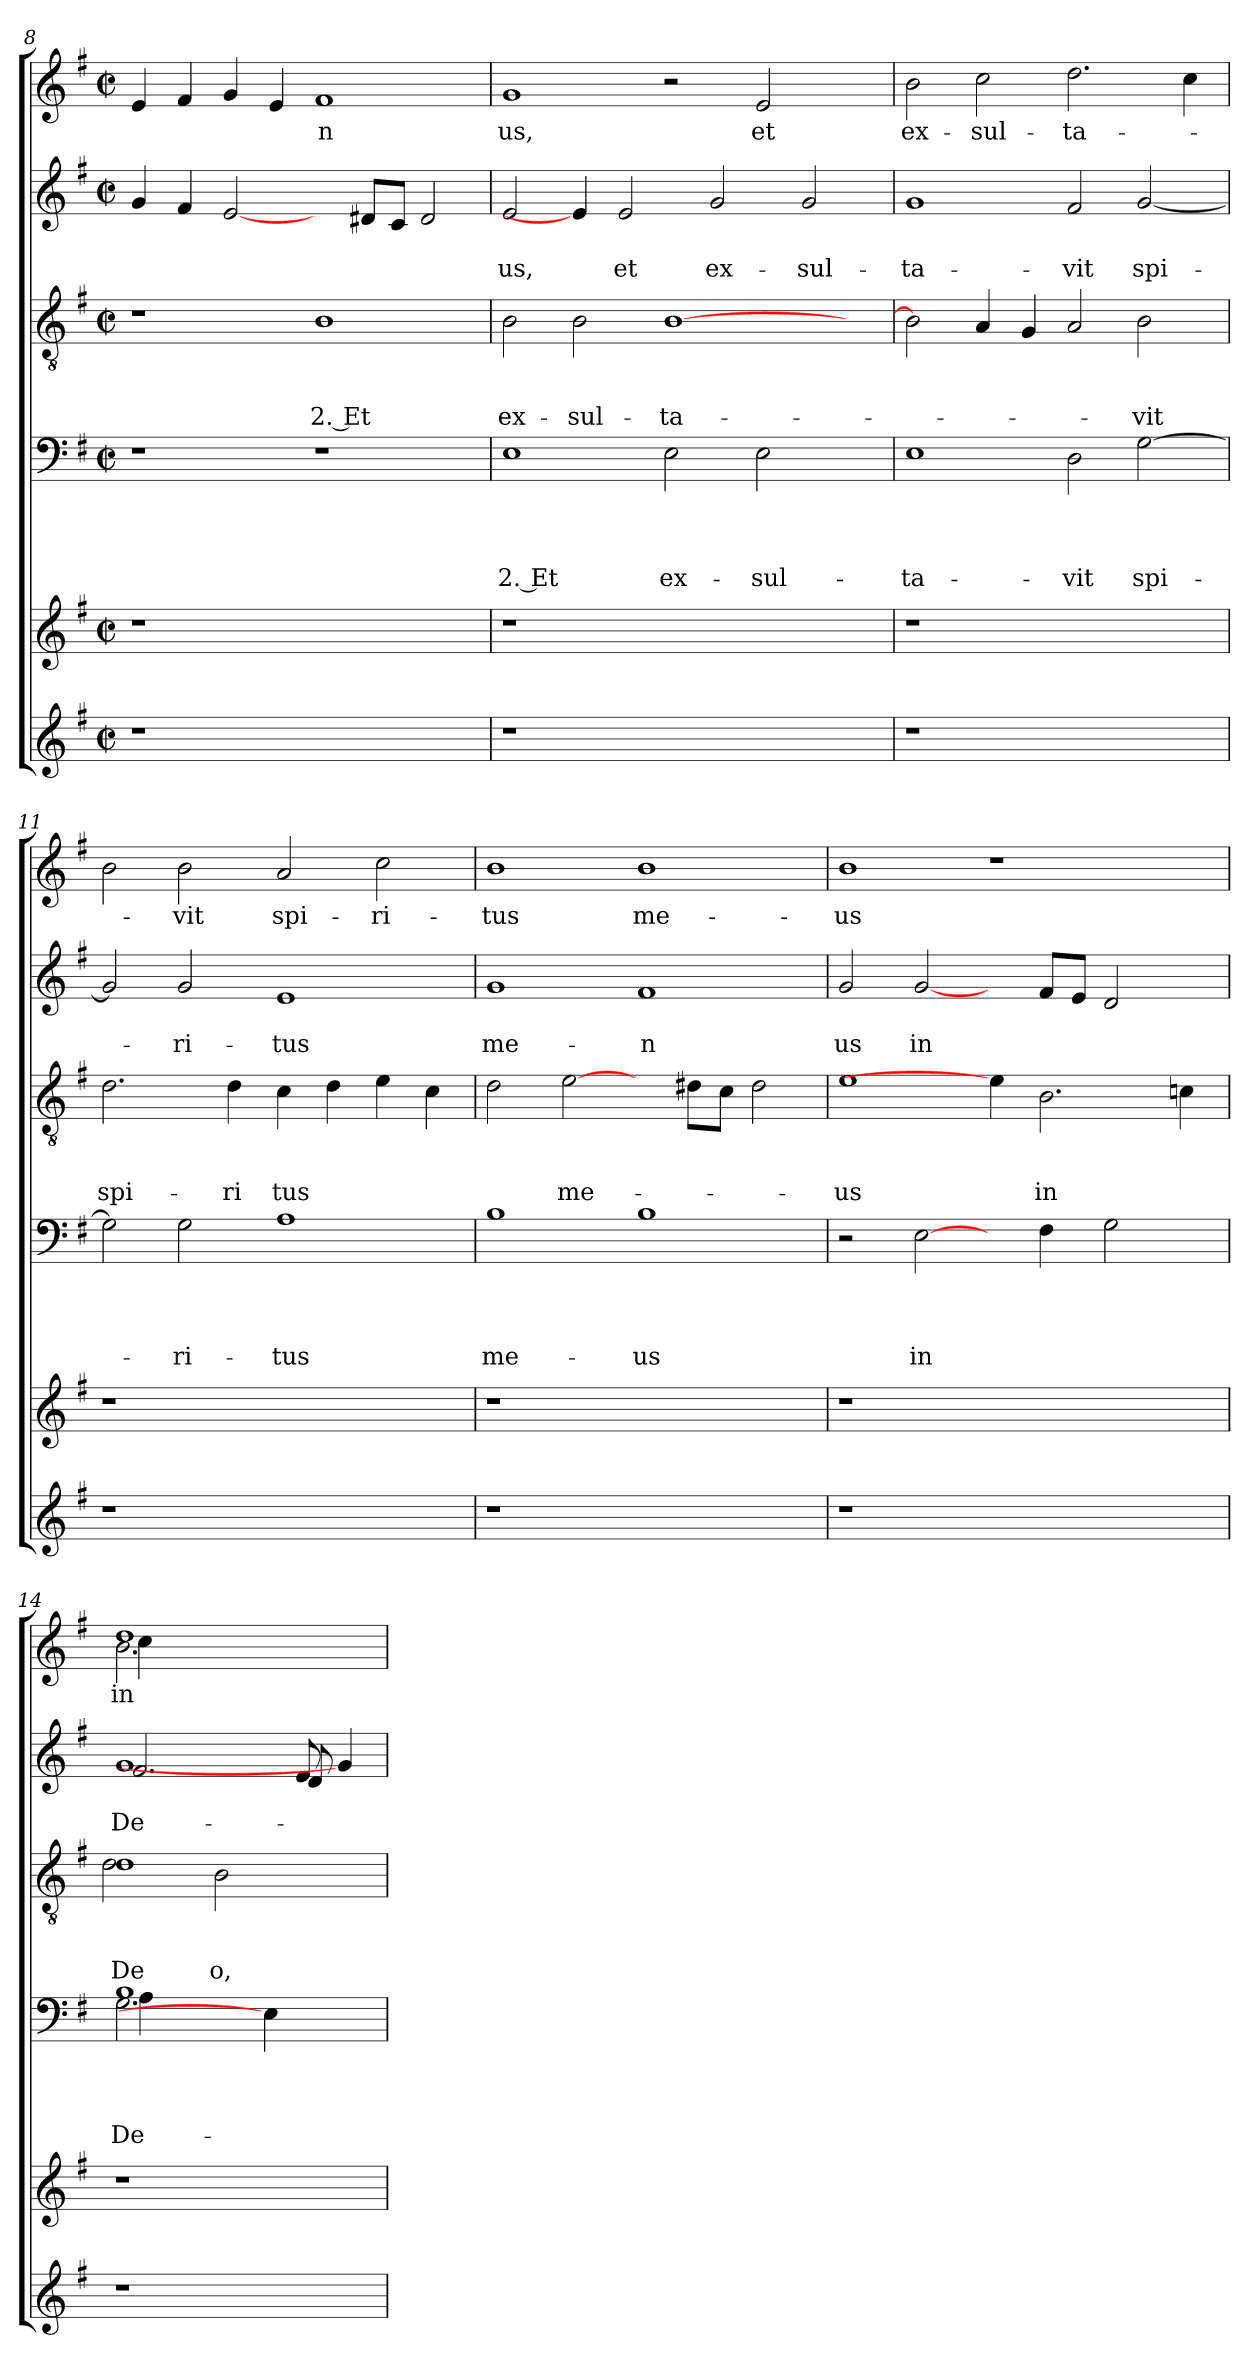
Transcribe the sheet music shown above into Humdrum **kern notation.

**kern	**kern	**kern	**text	**text	**text	**text	**kern	**text	**text	**text	**kern	**text	**text	**kern	**text
*part6	*part5	*part4	*part4	*part4	*part4	*part4	*part3	*part3	*part3	*part3	*part2	*part2	*part2	*part1	*part1
*staff6	*staff5	*staff4	*staff4	*staff4	*staff4	*staff4	*staff3	*staff3	*staff3	*staff3	*staff2	*staff2	*staff2	*staff1	*staff1
!!LO:LB:g=z
*clefG2	*clefG2	*clefF4	*	*	*	*	*clefGv2	*	*	*	*clefG2	*	*	*clefG2	*
*k[f#]	*k[f#]	*k[f#]	*	*	*	*	*k[f#]	*	*	*	*k[f#]	*	*	*k[f#]	*
*G:	*G:	*G:	*	*	*	*	*G:	*	*	*	*G:	*	*	*G:	*
*M2/2	*M2/2	*M2/2	*	*	*	*	*M2/2	*	*	*	*M2/2	*	*	*M2/2	*
*met(c|)	*met(c|)	*met(c|)	*	*	*	*	*met(c|)	*	*	*	*met(c|)	*	*	*met(c|)	*
=8	=8	=8	=8	=8	=8	=8	=8	=8	=8	=8	=8	=8	=8	=8	=8
1r	1r	1r	.	.	.	.	1r	.	.	.	4g/	.	.	4e/	.
.	.	.	.	.	.	.	.	.	.	.	4f#/	.	.	4f#/	.
.	.	.	.	.	.	.	.	.	.	.	[2e/	.	.	4g/	.
.	.	.	.	.	.	.	.	.	.	.	.	.	.	4e/	.
!	!	!	!	!	!	!	!	!	!	!LO:LY:b:rj	!	!	!	!	!LO:LY:b
1ryy	1ryy	1r	.	.	.	.	1B	.	.	2. Et	4ryy	.	.	1f#	-n
.	.	.	.	.	.	.	.	.	.	.	8d#/L	.	.	.	.
.	.	.	.	.	.	.	.	.	.	.	8c/J	.	.	.	.
.	.	.	.	.	.	.	.	.	.	.	2d#/	.	.	.	.
=9	=9	=9	=9	=9	=9	=9	=9	=9	=9	=9	=9	=9	=9	=9	=9
!	!	!	!	!	!	!LO:LY:b:rj	!	!	!	!LO:LY:b	!	!	!LO:LY:b	!	!LO:LY:b
1r	1r	1E	.	.	.	2. Et	2B\	.	.	ex-	2e/	.	-us,	1g	us,
!	!	!	!	!	!	!	!	!	!	!LO:LY:b	!	!	!	!	!
.	.	.	.	.	.	.	2B\	.	.	-sul-	4e/]	.	.	.	.
!	!	!	!	!	!	!	!	!	!	!	!	!	!LO:LY:b	!	!
.	.	.	.	.	.	.	.	.	.	.	2e/	.	et	.	.
!	!	!	!	!	!	!LO:LY:b	!	!	!	!LO:LY:b	!	!	!	!	!
1ryy	1ryy	2E\	.	.	.	ex-	[>1B	.	.	-ta-	.	.	.	2r	.
!	!	!	!	!	!	!	!	!	!	!	!	!	!LO:LY:b	!	!
.	.	.	.	.	.	.	.	.	.	.	2g/	.	ex-	.	.
!	!	!	!	!	!	!LO:LY:b:rj	!	!	!	!	!	!	!	!	!LO:LY:b
.	.	2E\	.	.	.	-sul-	.	.	.	.	.	.	.	2e/	et
!	!	!	!	!	!	!	!	!	!	!	!	!	!LO:LY:b:rj	!	!
.	.	.	.	.	.	.	.	.	.	.	2g/	.	-sul-	.	.
4ryy	4ryy	4ryy	.	.	.	.	4ryy	.	.	.	.	.	.	4ryy	.
=10	=10	=10	=10	=10	=10	=10	=10	=10	=10	=10	=10	=10	=10	=10	=10
!	!	!	!	!	!	!LO:LY:b	!	!	!	!	!	!	!LO:LY:b	!	!LO:LY:b
1r	1r	1E	.	.	.	-ta-	2B\]	.	.	.	1g	.	-ta-	2b\	ex-
!	!	!	!	!	!	!	!	!	!	!	!	!	!	!	!LO:LY:b:rj
.	.	.	.	.	.	.	4A/	.	.	.	.	.	.	2cc\	-sul-
.	.	.	.	.	.	.	4G/	.	.	.	.	.	.	.	.
!	!	!	!	!	!	!LO:LY:b	!	!	!	!	!	!	!LO:LY:b	!	!LO:LY:b
1ryy	1ryy	2D\	.	.	.	-vit	2A/	.	.	.	2f#/	.	-vit	2.dd\	-ta-
!	!	!	!	!	!	!LO:LY:b	!	!	!	!LO:LY:b	!	!	!LO:LY:b	!	!
.	.	[>2G\	.	.	.	spi-	2B\	.	.	-vit	[<2g/	.	spi-	.	.
.	.	.	.	.	.	.	.	.	.	.	.	.	.	4cc\	.
=11	=11	=11	=11	=11	=11	=11	=11	=11	=11	=11	=11	=11	=11	=11	=11
!	!	!	!	!	!	!	!	!	!	!LO:LY:b	!	!	!	!	!
1r	1r	2G\]	.	.	.	.	2.d\	.	.	spi-	2g/]	.	.	2b\	.
!	!	!	!	!	!	!LO:LY:b	!	!	!	!	!	!	!LO:LY:b	!	!LO:LY:b
.	.	2G\	.	.	.	-ri-	.	.	.	.	2g/	.	-ri-	2b\	-vit
!	!	!	!	!	!	!	!	!	!	!LO:LY:b	!	!	!	!	!
.	.	.	.	.	.	.	4d\	.	.	-ri	.	.	.	.	.
!	!	!	!	!	!	!LO:LY:b	!	!	!	!LO:LY:b	!	!	!LO:LY:b	!	!LO:LY:b
1ryy	1ryy	1A	.	.	.	-tus	4c\	.	.	tus	1e	.	-tus	2a/	spi-
.	.	.	.	.	.	.	4d\	.	.	.	.	.	.	.	.
!	!	!	!	!	!	!	!	!	!	!	!	!	!	!	!LO:LY:b
.	.	.	.	.	.	.	4e\	.	.	.	.	.	.	2cc\	-ri-
.	.	.	.	.	.	.	4c\	.	.	.	.	.	.	.	.
=12	=12	=12	=12	=12	=12	=12	=12	=12	=12	=12	=12	=12	=12	=12	=12
!	!	!	!	!	!	!LO:LY:b	!	!	!	!	!	!	!LO:LY:b	!	!LO:LY:b
1r	1r	1B	.	.	.	me-	2d\	.	.	.	1g	.	me-	1b	-tus
!	!	!	!	!	!	!	!	!	!	!LO:LY:b	!	!	!	!	!
.	.	.	.	.	.	.	[2e\	.	.	me-	.	.	.	.	.
!	!	!	!	!	!	!LO:LY:b	!	!	!	!	!	!	!LO:LY:b	!	!LO:LY:b
1ryy	1ryy	1B	.	.	.	-us	4ryy	.	.	.	1f#	.	-n	1b	me-
.	.	.	.	.	.	.	8d#\L	.	.	.	.	.	.	.	.
.	.	.	.	.	.	.	8c\J	.	.	.	.	.	.	.	.
.	.	.	.	.	.	.	2d#\	.	.	.	.	.	.	.	.
=13	=13	=13	=13	=13	=13	=13	=13	=13	=13	=13	=13	=13	=13	=13	=13
!	!	!	!	!	!	!	!	!	!	!LO:LY:b	!	!	!LO:LY:b	!	!LO:LY:b
1r	1r	2r	.	.	.	.	1e	.	.	-us	2g/	.	us	1b	-us
!	!	!	!	!	!	!LO:LY:b	!	!	!	!	!	!	!LO:LY:b	!	!
.	.	[2E\	.	.	.	in	.	.	.	.	[2g/	.	in	.	.
1ryy	1ryy	4ryy	.	.	.	.	4e\]	.	.	.	4ryy	.	.	1r	.
!	!	!	!	!	!	!	!	!	!	!LO:LY:b	!	!	!	!	!
.	.	4F#\	.	.	.	.	2.B\	.	.	in	8f#/L	.	.	.	.
.	.	.	.	.	.	.	.	.	.	.	8e/J	.	.	.	.
.	.	2G\	.	.	.	.	.	.	.	.	2d/	.	.	.	.
4ryy	4ryy	4ryy	.	.	.	.	4cn\	.	.	.	4ryy	.	.	4ryy	.
!!LO:LB:g=z
=14	=14	=14	=14	=14	=14	=14	=14	=14	=14	=14	=14	=14	=14	=14	=14
!	!	!	!	!	!	!LO:LY:b	!	!	!	!LO:LY:b	!	!	!LO:LY:b	!	!LO:LY:b
*	*	*^	*	*	*	*	*^	*	*	*	*^	*	*	*^	*
*	*	*	*^	*	*	*	*	*	*	*	*	*	*	*^	*	*	*	*^	*
1r	1r	2.G\	4A\	1B	.	.	.	De-	1d	2d\	.	.	De-	1g	2.f#/	2..ryy	.	De-	2.b\	4cc\	1dd	in
.	.	.	4ryy	.	.	.	.	.	.	.	.	.	.	.	.	.	.	.	.	4ryy	.	.
!	!	!	!	!	!	!	!	!	!	!	!	!	!LO:LY:b	!	!	!	!	!	!	!	!	!
.	.	.	2.ryy	.	.	.	.	.	.	2B\	.	.	-o,	.	.	.	.	.	.	2.ryy	.	.
.	.	4E\]	.	.	.	.	.	.	.	.	.	.	.	.	8ryy	.	.	.	4ryy	.	.	.
.	.	.	.	.	.	.	.	.	.	.	.	.	.	.	8e/	8d/	.	.	.	.	.	.
4ryy	4ryy	4ryy	.	4ryy	.	.	.	.	4ryy	4ryy	.	.	.	4g/]	4ryy	4ryy	.	.	4ryy	.	4ryy	.
*	*	*v	*v	*v	*	*	*	*	*	*	*	*	*	*v	*v	*v	*	*	*v	*v	*v	*
*	*	*	*	*	*	*	*v	*v	*	*	*	*	*	*	*	*
=	=	=	=	=	=	=	=	=	=	=	=	=	=	=	=
*-	*-	*-	*-	*-	*-	*-	*-	*-	*-	*-	*-	*-	*-	*-	*-
